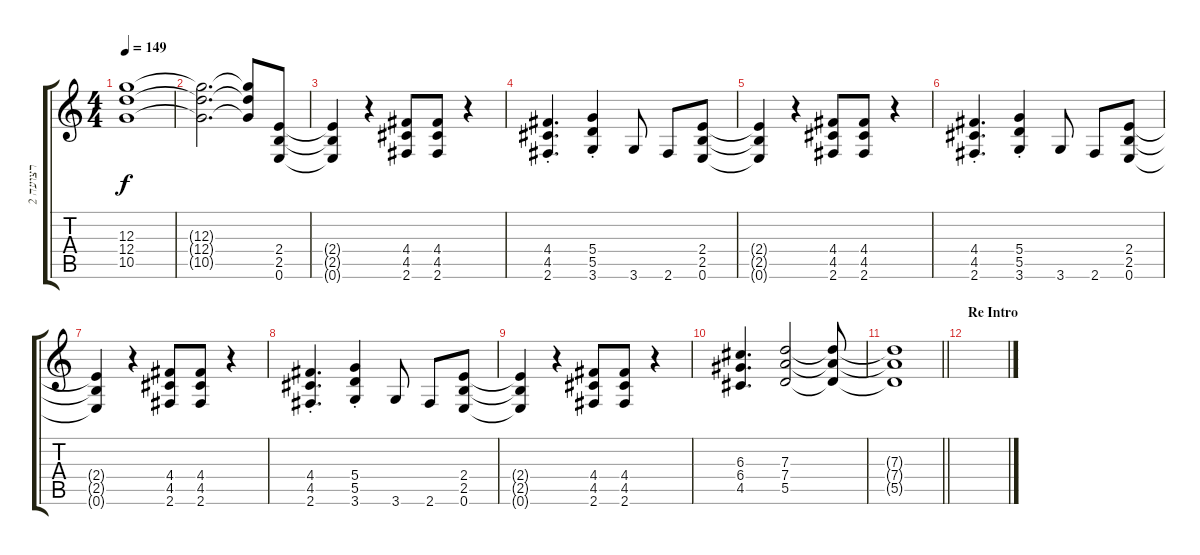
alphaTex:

\track ("רצועה 2" "רצועה 2") {instrument distortionguitar}
\staff {score tabs}
\tuning (E4 B3 G3 D3 A2 E2) {hide}
\ts (4 4)
\tempo 149
\clef g2
\ks c
(12.3 12.4 10.5).1{dy f} |
(12.3{t} 12.4{t} 10.5{t}).2{d} (12.3{t} 12.4{t} 10.5{t}).8 (2.4 2.5 0.6).8 |
(2.4{t} 2.5{t} 0.6{t}).4 r.4 (4.4 4.5 2.6).8 (4.4 4.5 2.6).8 r.4 |
(4.4{st} 4.5{st} 2.6{st}).4{d} (5.4{st} 5.5{st} 3.6{st}).4 3.6.8 2.6.8 (2.4 2.5 0.6).8 |
(2.4{t} 2.5{t} 0.6{t}).4 r.4 (4.4 4.5 2.6).8 (4.4 4.5 2.6).8 r.4 |
(4.4{st} 4.5{st} 2.6{st}).4{d} (5.4{st} 5.5{st} 3.6{st}).4 3.6.8 2.6.8 (2.4 2.5 0.6).8 |
(2.4{t} 2.5{t} 0.6{t}).4 r.4 (4.4 4.5 2.6).8 (4.4 4.5 2.6).8 r.4 |
(4.4{st} 4.5{st} 2.6{st}).4{d} (5.4{st} 5.5{st} 3.6{st}).4 3.6.8 2.6.8 (2.4 2.5 0.6).8 |
(2.4{t} 2.5{t} 0.6{t}).4 r.4 (4.4 4.5 2.6).8 (4.4 4.5 2.6).8 r.4 |
(6.3 6.4 4.5).4{d} (7.3 7.4 5.5).2 (7.3{t} 7.4{t} 5.5{t}).8 |
\barLineRight lightlight
(7.3{t} 7.4{t} 5.5{t}).1 |
\section ("" "Re Intro")
